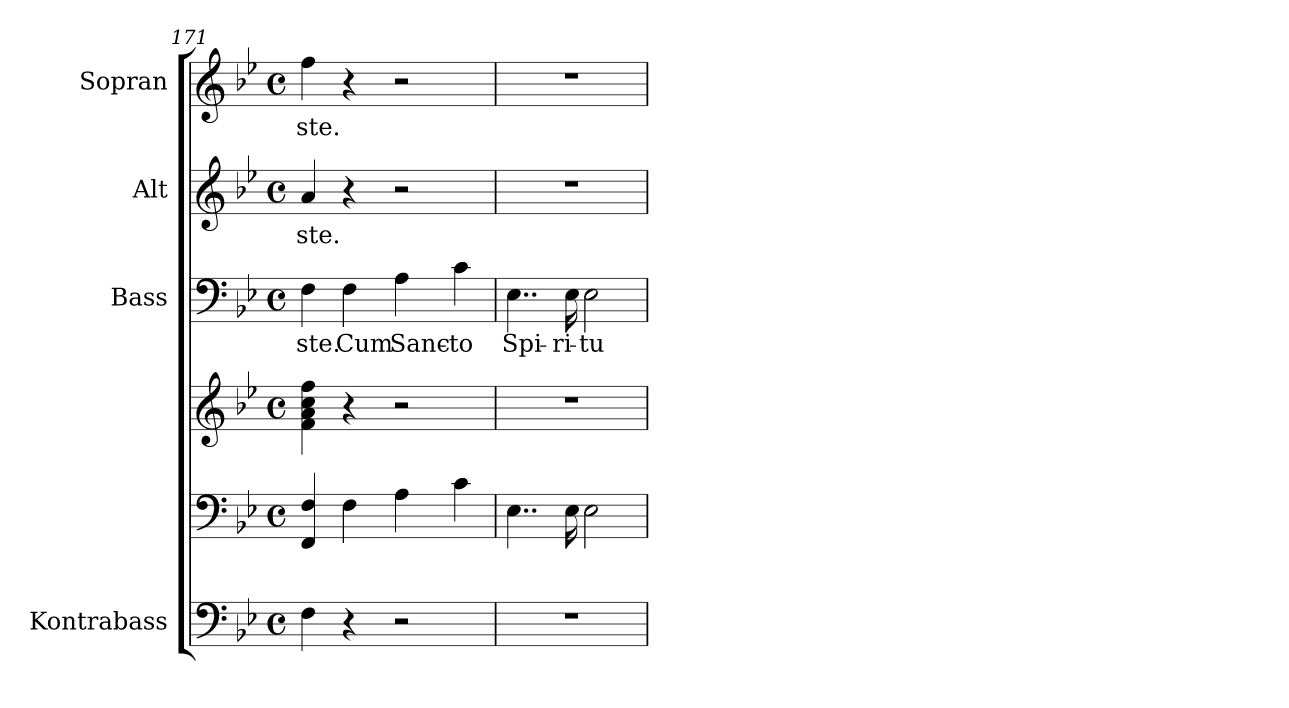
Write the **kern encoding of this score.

**kern	**kern	**kern	**kern	**text	**kern	**text	**kern	**text
*part5	*part4	*part4	*part3	*part3	*part2	*part2	*part1	*part1
*staff6	*staff5	*staff4	*staff3	*staff3	*staff2	*staff2	*staff1	*staff1
*I"Kontrabass	*	*	*I"Bass	*	*I"Alt	*	*I"Sopran	*
*I'Kb.	*	*	*I'B.	*	*I'A.	*	*I'S.	*
!!LO:LB:g=z
*clefF4	*clefF4	*clefG2	*clefF4	*	*clefG2	*	*clefG2	*
*ITrd7c12	*	*	*	*	*	*	*	*
*k[b-e-]	*k[b-e-]	*k[b-e-]	*k[b-e-]	*	*k[b-e-]	*	*k[b-e-]	*
*B-:	*B-:	*B-:	*B-:	*	*B-:	*	*B-:	*
*M4/4	*M4/4	*M4/4	*M4/4	*	*M4/4	*	*M4/4	*
*met(c)	*met(c)	*met(c)	*met(c)	*	*met(c)	*	*met(c)	*
=171	=171	=171	=171	=171	=171	=171	=171	=171
!	!	!	!	!LO:LY:b	!	!LO:LY:b	!	!LO:LY:b
4FF\	4FF/ 4F/	4f\ 4a\ 4cc\ 4ff\	4F\	-ste.	4a/	-ste.	4ff\	-ste.
!	!	!	!	!LO:LY:b	!	!	!	!
4r	4F\	4r	4F\	Cum	4r	.	4r	.
!	!	!	!	!LO:LY:b	!	!	!	!
2r	4A\	2r	4A\	Sanc-	2r	.	2r	.
!	!	!	!	!LO:LY:b	!	!	!	!
.	4c\	.	4c\	-to	.	.	.	.
=172	=172	=172	=172	=172	=172	=172	=172	=172
!	!	!	!	!LO:LY:b	!	!	!	!
1r	4..E-\	1r	4..E-\	Spi-	1r	.	1r	.
!	!	!	!	!LO:LY:b	!	!	!	!
.	16E-\	.	16E-\	-ri-	.	.	.	.
!	!	!	!	!LO:LY:b	!	!	!	!
.	2E-\	.	2E-\	-tu	.	.	.	.
=	=	=	=	=	=	=	=	=
*-	*-	*-	*-	*-	*-	*-	*-	*-
